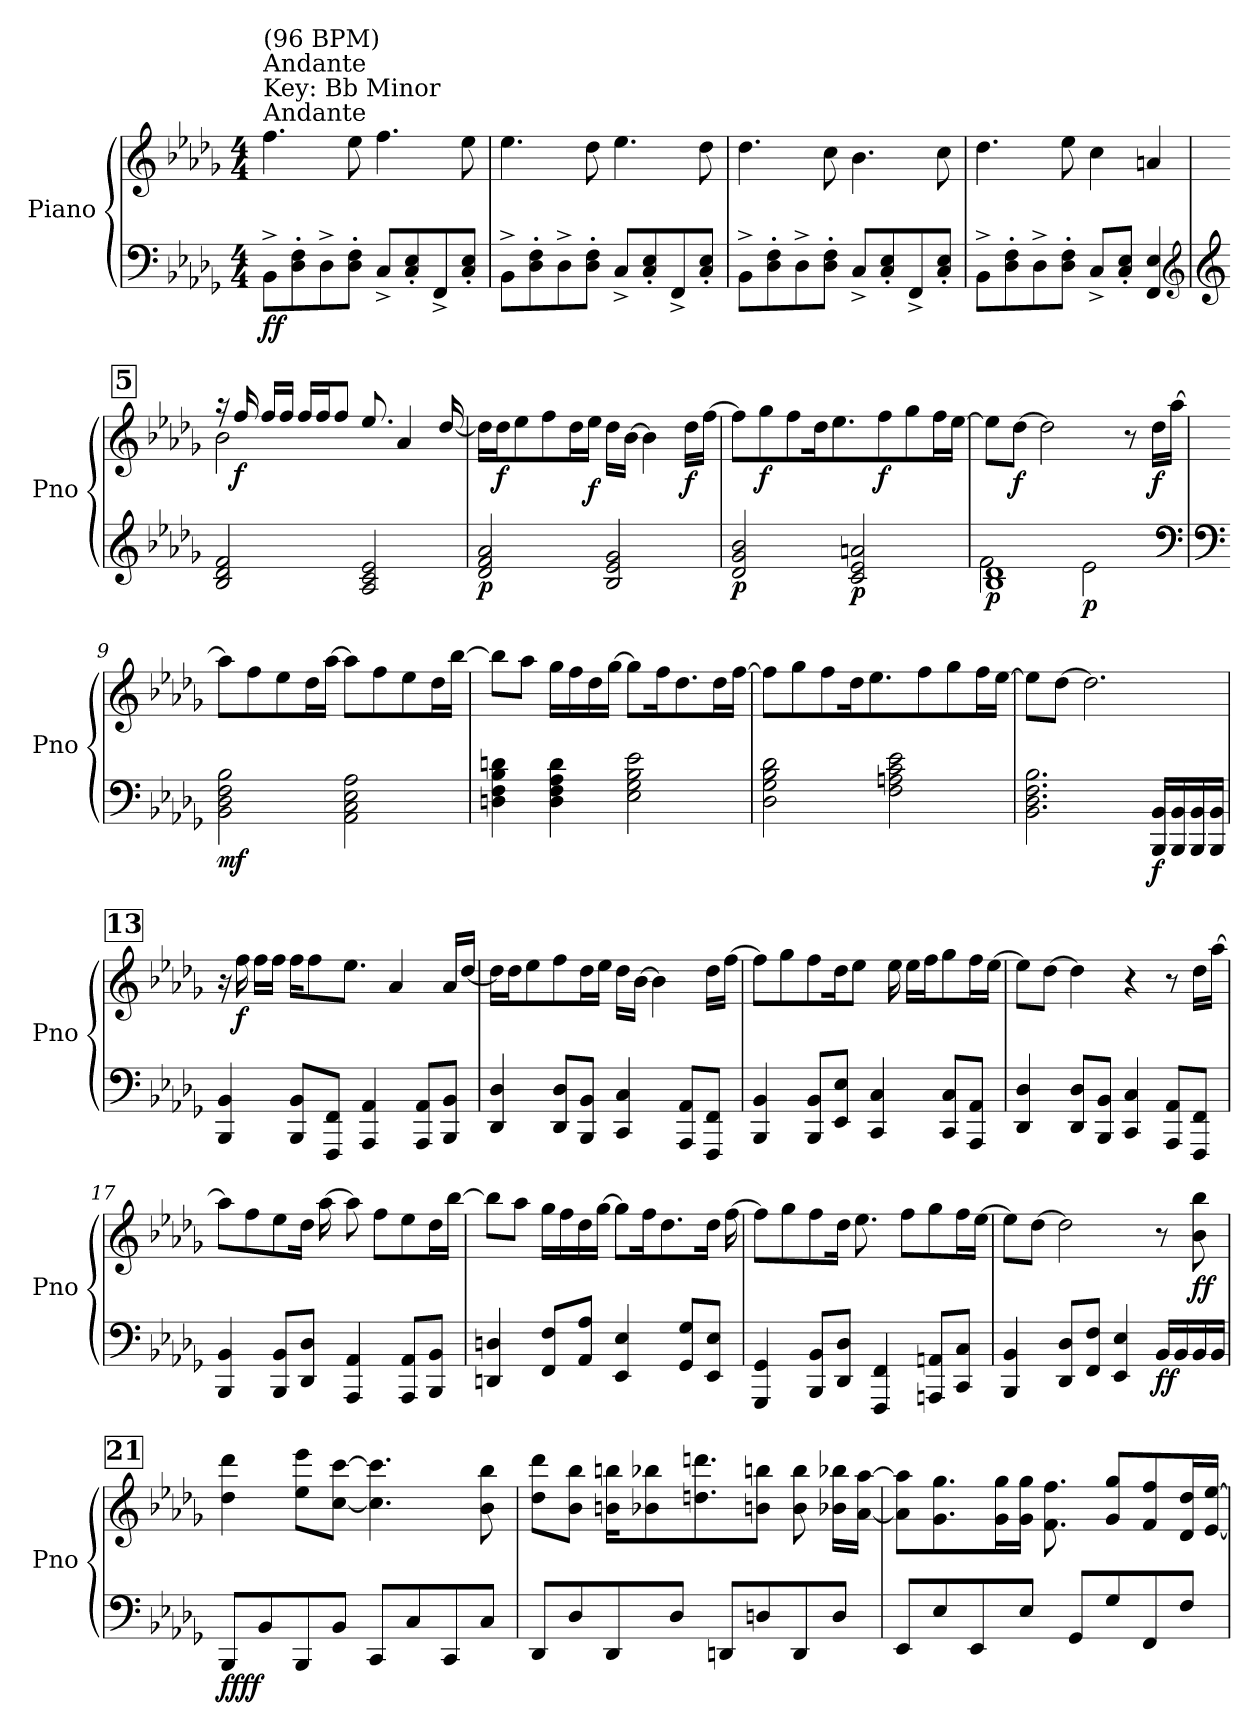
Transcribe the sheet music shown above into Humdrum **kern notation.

**kern	**kern	**dynam
*part1	*part1	*part1
*staff2	*staff1	*staff1/2
*I"Piano	*	*
*I'Pno	*	*
*clefF4	*clefG2	*
*k[b-e-a-d-g-]	*k[b-e-a-d-g-]	*
*D-:	*D-:	*
*M4/4	*M4/4	*
=1	=1	=1
!	!LO:TX:a:t=Andante	!
!	!LO:TX:a:t=Key&colon; Bb Minor	!
!	!LO:TX:a:t=Andante	!
!	!LO:TX:a:t=(96 BPM)	!
!	!	!LO:DY:b=2
!	!	!LO:DY:n=1:b
8BB-^\L	4.ff\	f f
8D-\' 8F\'	.	.
8D-^\	.	.
8D-\' 8F\'J	8ee-\	.
8C^/L	4.ff\	.
8C/' 8E-/'	.	.
8FF^/	.	.
8C/' 8E-/'J	8ee-\	.
=2	=2	=2
8BB-^\L	4.ee-\	.
8D-\' 8F\'	.	.
8D-^\	.	.
8D-\' 8F\'J	8dd-\	.
8C^/L	4.ee-\	.
8C/' 8E-/'	.	.
8FF^/	.	.
8C/' 8E-/'J	8dd-\	.
=3	=3	=3
8BB-^\L	4.dd-\	.
8D-\' 8F\'	.	.
8D-^\	.	.
8D-\' 8F\'J	8cc\	.
8C^/L	4.b-\	.
8C/' 8E-/'	.	.
8FF^/	.	.
8C/' 8E-/'J	8cc\	.
=4	=4	=4
8BB-^\L	4.dd-\	.
8D-\' 8F\'	.	.
8D-^\	.	.
8D-\' 8F\'J	8ee-\	.
8C^/L	4cc\	.
8C/' 8E-/'J	.	.
4FF/ 4E-/	4an/	.
*clefG2	*	*
!!LO:LB:g=z
!!LO:REH:place=s1:a:t=5
=5	=5	=5
*clefG2	*	*
*	*^	*
!	!	!	!LO:DY:b=2
!	!	!	!LO:DY:n=1:b
2B-/ 2d-/ 2f/	16raa	2b-\	p f
!	!	!	!LO:DY:n=2:b
.	16ff/	.	f
.	16ff/LL	.	.
.	16ff/JJ	.	.
.	16ff/LL	.	.
.	16ff/J	.	.
.	8ff/J	.	.
!	!	!	!LO:DY:n=3:b=2
!	!	!	!LO:DY:n=4:b
2A-/ 2c/ 2e-/	8.ee-/	2ryy	p f
.	4a-/	.	.
.	[16dd-/	.	.
*	*v	*v	*
=6	=6	=6
!	!	!LO:DY:b=2
2d-/ 2f/ 2a-/	16dd-\LL]	p
!	!	!LO:DY:b
.	16dd-\J	f
.	8ee-\	.
.	8ff\	.
.	16dd-\L	.
!	!	!LO:DY:b
.	16ee-\JJ	f
!	!	!LO:DY:b=2
!	!	!LO:DY:n=1:b
2B-/ 2e-/ 2g-/	16dd-\LL	p f
.	[16b-\JJ	.
.	4b-\]	.
!	!	!LO:DY:n=2:b
.	16dd-\LL	f
.	[16ff\JJ	.
=7	=7	=7
!	!	!LO:DY:b=2
2d-/ 2g-/ 2b-/	8ff\L]	p
!	!	!LO:DY:b
.	8gg-\	f
.	8ff\	.
.	16dd-\K	.
.	8.ee-\	.
!	!	!LO:DY:b=2
2c/ 2e-/ 2an/	.	p
!	!	!LO:DY:b
.	8ff\	f
.	8gg-\	.
.	16ff\L	.
.	[16ee-\JJ	.
=8	=8	=8
*^	*	*
!	!	!	!LO:DY:b=2
1B- 1d-	2f\	8ee-\L]	p
!	!	!	!LO:DY:b
.	.	[8dd-\J	f
.	.	2dd-\]	.
!	!	!	!LO:DY:b=2
.	2e-\	.	p
.	.	8r	.
!	!	!	!LO:DY:b
.	.	16dd-\LL	f
.	.	[16aa-\JJ	.
*v	*v	*	*
*clefF4	*	*
!!LO:LB:g=z
=9	=9	=9
*clefF4	*	*
!	!	!LO:DY:b=2
2BB-\ 2D-\ 2F\ 2B-\	8aa-\L]	mf
.	8ff\	.
.	8ee-\	.
.	16dd-\L	.
.	[16aa-\JJ	.
2AA-\ 2C\ 2E-\ 2A-\	8aa-\L]	.
.	8ff\	.
.	8ee-\	.
.	16dd-\L	.
.	[16bb-\JJ	.
=10	=10	=10
4Dn\ 4F\ 4B-\ 4dn\	8bb-\L]	.
.	8aa-\J	.
4D\ 4F\ 4A-\ 4d\	16gg-\LL	.
.	16ff\	.
.	16dd-\	.
.	[16gg-\JJ	.
2E-\ 2G-\ 2B-\ 2e-\	8gg-\L]	.
.	16ff\K	.
.	8.dd-\	.
.	16dd-\L	.
.	[16ff\JJ	.
=11	=11	=11
2D-\ 2G-\ 2B-\ 2d-\	8ff\L]	.
.	8gg-\	.
.	8ff\	.
.	16dd-\K	.
.	8.ee-\	.
2F\ 2An\ 2c\ 2e-\	.	.
.	8ff\	.
.	8gg-\	.
.	16ff\L	.
.	[16ee-\JJ	.
=12	=12	=12
2.BB-\ 2.D-\ 2.F\ 2.B-\	8ee-\L]	.
.	[8dd-\J	.
.	2.dd-\]	.
!	!	!LO:DY:b=2
16BBB-/ 16BB-/LL	.	f
16BBB-/ 16BB-/	.	.
16BBB-/ 16BB-/	.	.
16BBB-/ 16BB-/JJ	.	.
!!LO:LB:g=z
!!LO:REH:place=s1:a:t=13
=13	=13	=13
4BBB-/ 4BB-/	16r	.
!	!	!LO:DY:b
.	16ff\	f
.	16ff\LL	.
.	16ff\JJ	.
8BBB-/ 8BB-/L	16ff\KL	.
.	8ff\	.
8FFF/ 8FF/J	.	.
.	8.ee-\J	.
4AAA-/ 4AA-/	.	.
.	4a-/	.
8AAA-/ 8AA-/L	.	.
8BBB-/ 8BB-/J	16a-/LL	.
.	[16dd-/JJ	.
=14	=14	=14
4DD-/ 4D-/	16dd-\LL]	.
.	16dd-\J	.
.	8ee-\	.
8DD-/ 8D-/L	8ff\	.
8BBB-/ 8BB-/J	16dd-\L	.
.	16ee-\JJ	.
4CC/ 4C/	16dd-\LL	.
.	[16b-\JJ	.
.	4b-\]	.
8AAA-/ 8AA-/L	.	.
8FFF/ 8FF/J	16dd-\LL	.
.	[16ff\JJ	.
=15	=15	=15
4BBB-/ 4BB-/	8ff\L]	.
.	8gg-\	.
8BBB-/ 8BB-/L	8ff\	.
8EE-/ 8E-/J	16dd-\K	.
.	8ee-\J	.
4CC/ 4C/	.	.
.	16ee-\	.
.	16ee-\LL	.
.	16ff\J	.
8CC/ 8C/L	8gg-\	.
8AAA-/ 8AA-/J	16ff\L	.
.	[16ee-\JJ	.
=16	=16	=16
4DD-/ 4D-/	8ee-\L]	.
.	[8dd-\J	.
8DD-/ 8D-/L	4dd-\]	.
8BBB-/ 8BB-/J	.	.
4CC/ 4C/	4r	.
8AAA-/ 8AA-/L	8r	.
8FFF/ 8FF/J	16dd-\LL	.
.	[16aa-\JJ	.
!!LO:LB:g=z
=17	=17	=17
4BBB-/ 4BB-/	8aa-\L]	.
.	8ff\	.
8BBB-/ 8BB-/L	8ee-\	.
8DD-/ 8D-/J	16dd-\Jk	.
.	[16aa-\	.
4AAA-/ 4AA-/	8aa-\]	.
.	8ff\L	.
8AAA-/ 8AA-/L	8ee-\	.
8BBB-/ 8BB-/J	16dd-\L	.
.	[16bb-\JJ	.
=18	=18	=18
4DDn/ 4Dn/	8bb-\L]	.
.	8aa-\J	.
8FF/ 8F/L	16gg-\LL	.
.	16ff\	.
8AA-/ 8A-/J	16dd-\	.
.	[16gg-\JJ	.
4EE-/ 4E-/	8gg-\L]	.
.	16ff\K	.
.	8.dd-\	.
8GG-/ 8G-/L	.	.
8EE-/ 8E-/J	16dd-\Jk	.
.	[16ff\	.
=19	=19	=19
4GGG-/ 4GG-/	8ff\L]	.
.	8gg-\	.
8BBB-/ 8BB-/L	8ff\	.
8DD-/ 8D-/J	16dd-\Jk	.
.	8.ee-\	.
4FFF/ 4FF/	.	.
.	8ff\L	.
8AAAn/ 8AAn/L	8gg-\	.
8CC/ 8C/J	16ff\L	.
.	[16ee-\JJ	.
=20	=20	=20
4BBB-/ 4BB-/	8ee-\L]	.
.	[8dd-\J	.
8DD-/ 8D-/L	2dd-\]	.
8FF/ 8F/J	.	.
4EE-/ 4E-/	.	.
!	!	!LO:DY:b=2
16BB-/LL	8r	ff
16BB-/	.	.
!	!	!LO:DY:b
16BB-/	8b-\ 8bb-\	ff
16BB-/JJ	.	.
!!LO:PB:g=z
!!LO:REH:place=s1:a:t=21
=21	=21	=21
!	!	!LO:DY:b=2
!	!	!LO:DY:n=1:b
8BBB-/L	4dd-\ 4ddd-\	ff ff
8BB-/	.	.
8BBB-/	8ee-\ 8eee-\L	.
8BB-/J	[8cc\ [8ccc\J	.
8CC/L	4.cc\] 4.ccc\]	.
8C/	.	.
8CC/	.	.
8C/J	8b-\ 8bb-\	.
=22	=22	=22
8DD-/L	8dd-\ 8ddd-\L	.
8D-/	8b-\ 8bb-\J	.
8DD-/	16bn\ 16bbn\KL	.
.	8b-X\ 8bb-X\	.
8D-/J	.	.
.	8.ddn\ 8.dddn\	.
8DDn/L	.	.
8Dn/	8bn\ 8bbn\J	.
8DD/	8b\ 8bb\	.
8D/J	16b-X\ 16bb-X\LL	.
.	[16a-\ [16aa-\JJ	.
=23	=23	=23
8EE-/L	8a-\] 8aa-\]L	.
8E-/	8.g-\ 8.gg-\	.
8EE-/	.	.
.	16g-\ 16gg-\L	.
8E-/J	16g-\ 16gg-\JJ	.
.	8.f\ 8.ff\	.
8GG-/L	.	.
8G-/	8g-/ 8gg-/L	.
8FF/	8f/ 8ff/	.
8F/J	16d-/ 16dd-/L	.
.	[16e-/ [16ee-/JJ	.
=	=	=
*-	*-	*-
